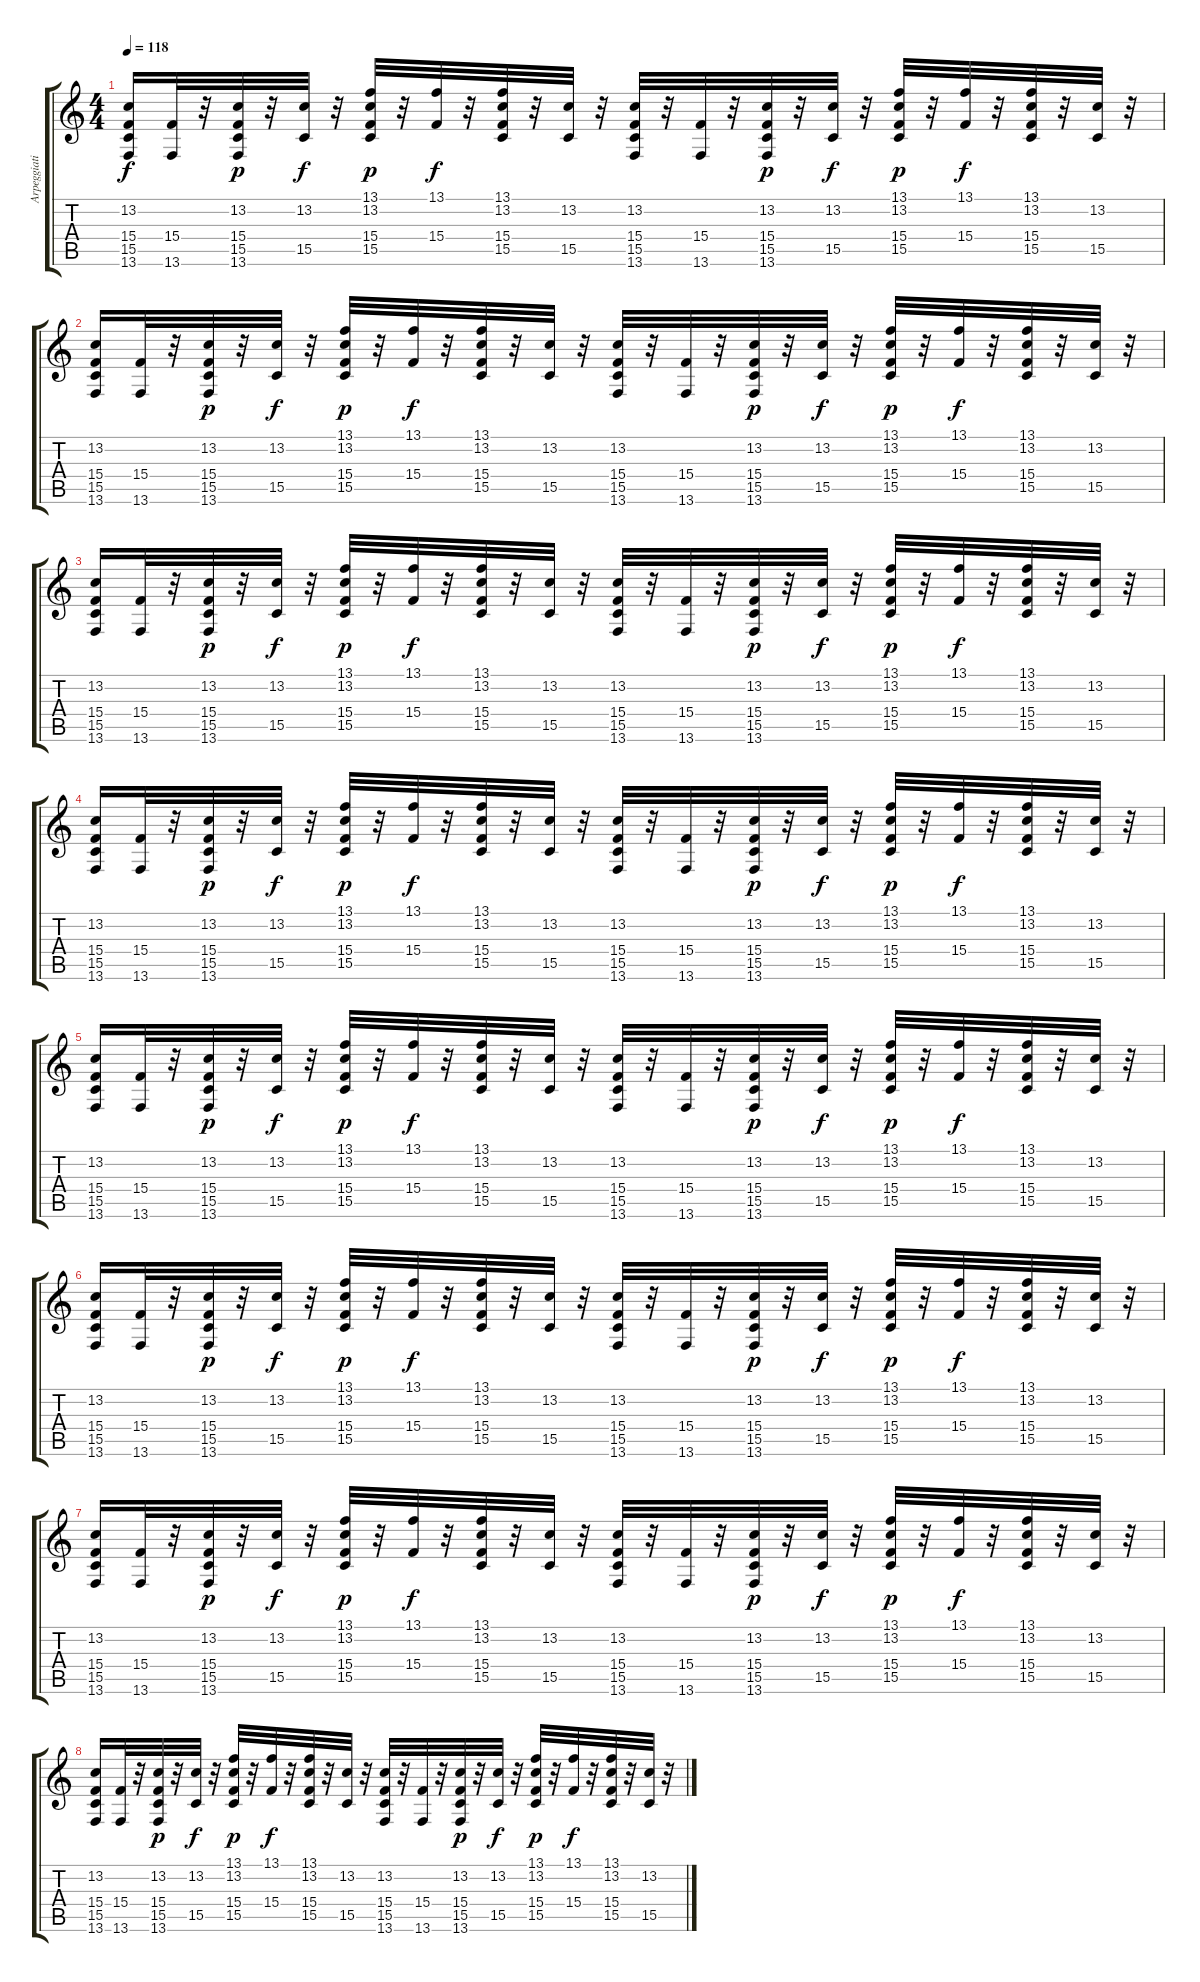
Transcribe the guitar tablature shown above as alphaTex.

\track ("Arpeggiation" "Arpeggiati") {instrument flute}
\staff {score tabs}
\tuning (E4 B3 G3 D3 A2 E2) {hide}
\ts (4 4)
\tempo 118
\clef g2
\ks c
(13.2 15.4 15.5 13.6).16{dy f} (15.4 13.6).32 r.32 (13.2 15.4 15.5 13.6).32{dy p} r.32 (13.2 15.5).32{dy f} r.32 (13.1 13.2 15.4 15.5).32{dy p} r.32 (13.1 15.4).32{dy f} r.32 (13.1 13.2 15.4 15.5).32 r.32 (13.2 15.5).32 r.32 (13.2 15.4 15.5 13.6).32 r.32 (15.4 13.6).32 r.32 (13.2 15.4 15.5 13.6).32{dy p} r.32 (13.2 15.5).32{dy f} r.32 (13.1 13.2 15.4 15.5).32{dy p} r.32 (13.1 15.4).32{dy f} r.32 (13.1 13.2 15.4 15.5).32 r.32 (13.2 15.5).32 r.32 |
(13.2 15.4 15.5 13.6).16 (15.4 13.6).32 r.32 (13.2 15.4 15.5 13.6).32{dy p} r.32 (13.2 15.5).32{dy f} r.32 (13.1 13.2 15.4 15.5).32{dy p} r.32 (13.1 15.4).32{dy f} r.32 (13.1 13.2 15.4 15.5).32 r.32 (13.2 15.5).32 r.32 (13.2 15.4 15.5 13.6).32 r.32 (15.4 13.6).32 r.32 (13.2 15.4 15.5 13.6).32{dy p} r.32 (13.2 15.5).32{dy f} r.32 (13.1 13.2 15.4 15.5).32{dy p} r.32 (13.1 15.4).32{dy f} r.32 (13.1 13.2 15.4 15.5).32 r.32 (13.2 15.5).32 r.32 |
(13.2 15.4 15.5 13.6).16 (15.4 13.6).32 r.32 (13.2 15.4 15.5 13.6).32{dy p} r.32 (13.2 15.5).32{dy f} r.32 (13.1 13.2 15.4 15.5).32{dy p} r.32 (13.1 15.4).32{dy f} r.32 (13.1 13.2 15.4 15.5).32 r.32 (13.2 15.5).32 r.32 (13.2 15.4 15.5 13.6).32 r.32 (15.4 13.6).32 r.32 (13.2 15.4 15.5 13.6).32{dy p} r.32 (13.2 15.5).32{dy f} r.32 (13.1 13.2 15.4 15.5).32{dy p} r.32 (13.1 15.4).32{dy f} r.32 (13.1 13.2 15.4 15.5).32 r.32 (13.2 15.5).32 r.32 |
(13.2 15.4 15.5 13.6).16 (15.4 13.6).32 r.32 (13.2 15.4 15.5 13.6).32{dy p} r.32 (13.2 15.5).32{dy f} r.32 (13.1 13.2 15.4 15.5).32{dy p} r.32 (13.1 15.4).32{dy f} r.32 (13.1 13.2 15.4 15.5).32 r.32 (13.2 15.5).32 r.32 (13.2 15.4 15.5 13.6).32 r.32 (15.4 13.6).32 r.32 (13.2 15.4 15.5 13.6).32{dy p} r.32 (13.2 15.5).32{dy f} r.32 (13.1 13.2 15.4 15.5).32{dy p} r.32 (13.1 15.4).32{dy f} r.32 (13.1 13.2 15.4 15.5).32 r.32 (13.2 15.5).32 r.32 |
(13.2 15.4 15.5 13.6).16 (15.4 13.6).32 r.32 (13.2 15.4 15.5 13.6).32{dy p} r.32 (13.2 15.5).32{dy f} r.32 (13.1 13.2 15.4 15.5).32{dy p} r.32 (13.1 15.4).32{dy f} r.32 (13.1 13.2 15.4 15.5).32 r.32 (13.2 15.5).32 r.32 (13.2 15.4 15.5 13.6).32 r.32 (15.4 13.6).32 r.32 (13.2 15.4 15.5 13.6).32{dy p} r.32 (13.2 15.5).32{dy f} r.32 (13.1 13.2 15.4 15.5).32{dy p} r.32 (13.1 15.4).32{dy f} r.32 (13.1 13.2 15.4 15.5).32 r.32 (13.2 15.5).32 r.32 |
(13.2 15.4 15.5 13.6).16 (15.4 13.6).32 r.32 (13.2 15.4 15.5 13.6).32{dy p} r.32 (13.2 15.5).32{dy f} r.32 (13.1 13.2 15.4 15.5).32{dy p} r.32 (13.1 15.4).32{dy f} r.32 (13.1 13.2 15.4 15.5).32 r.32 (13.2 15.5).32 r.32 (13.2 15.4 15.5 13.6).32 r.32 (15.4 13.6).32 r.32 (13.2 15.4 15.5 13.6).32{dy p} r.32 (13.2 15.5).32{dy f} r.32 (13.1 13.2 15.4 15.5).32{dy p} r.32 (13.1 15.4).32{dy f} r.32 (13.1 13.2 15.4 15.5).32 r.32 (13.2 15.5).32 r.32 |
(13.2 15.4 15.5 13.6).16 (15.4 13.6).32 r.32 (13.2 15.4 15.5 13.6).32{dy p} r.32 (13.2 15.5).32{dy f} r.32 (13.1 13.2 15.4 15.5).32{dy p} r.32 (13.1 15.4).32{dy f} r.32 (13.1 13.2 15.4 15.5).32 r.32 (13.2 15.5).32 r.32 (13.2 15.4 15.5 13.6).32 r.32 (15.4 13.6).32 r.32 (13.2 15.4 15.5 13.6).32{dy p} r.32 (13.2 15.5).32{dy f} r.32 (13.1 13.2 15.4 15.5).32{dy p} r.32 (13.1 15.4).32{dy f} r.32 (13.1 13.2 15.4 15.5).32 r.32 (13.2 15.5).32 r.32 |
(13.2 15.4 15.5 13.6).16 (15.4 13.6).32 r.32 (13.2 15.4 15.5 13.6).32{dy p} r.32 (13.2 15.5).32{dy f} r.32 (13.1 13.2 15.4 15.5).32{dy p} r.32 (13.1 15.4).32{dy f} r.32 (13.1 13.2 15.4 15.5).32 r.32 (13.2 15.5).32 r.32 (13.2 15.4 15.5 13.6).32 r.32 (15.4 13.6).32 r.32 (13.2 15.4 15.5 13.6).32{dy p} r.32 (13.2 15.5).32{dy f} r.32 (13.1 13.2 15.4 15.5).32{dy p} r.32 (13.1 15.4).32{dy f} r.32 (13.1 13.2 15.4 15.5).32 r.32 (13.2 15.5).32 r.32
